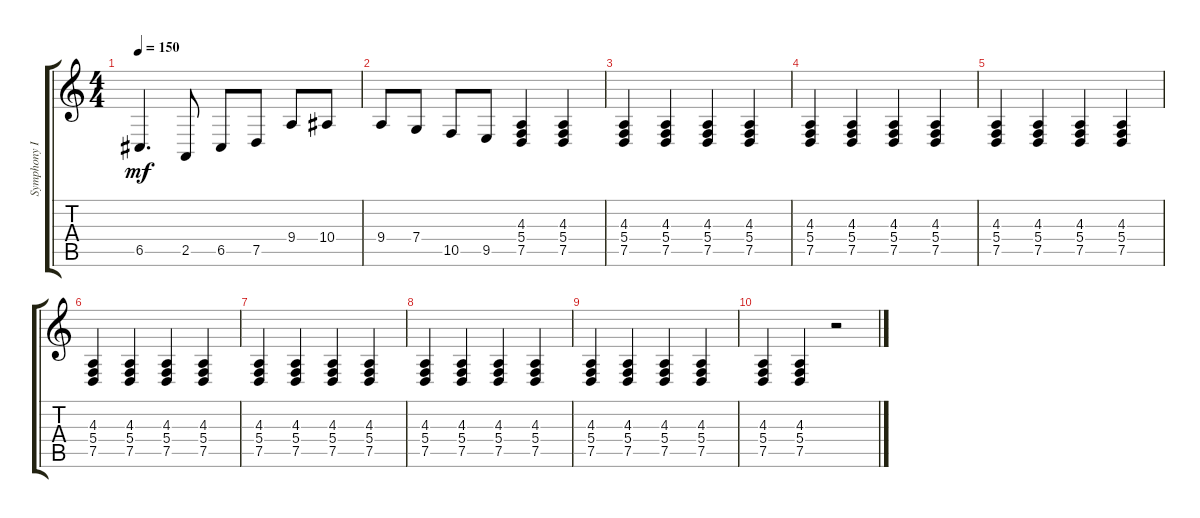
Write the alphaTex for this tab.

\track ("Symphony II" "Symphony I") {instrument tuba}
\staff {score tabs}
\tuning (D4 A3 F3 C3 G2 C2) {hide}
\ts (4 4)
\tempo 150
\clef g2
\ks c
6.5.4{d dy mf} 2.5.8 6.5.8 7.5.8 9.4.8 10.4.8 |
9.4.8 7.4.8 10.5.8 9.5.8 (4.3 5.4 7.5).4{volume 11 instrument pizzicatostrings} (4.3 5.4 7.5).4 |
(4.3 5.4 7.5).4 (4.3 5.4 7.5).4 (4.3 5.4 7.5).4 (4.3 5.4 7.5).4 |
(4.3 5.4 7.5).4 (4.3 5.4 7.5).4 (4.3 5.4 7.5).4 (4.3 5.4 7.5).4 |
(4.3 5.4 7.5).4 (4.3 5.4 7.5).4 (4.3 5.4 7.5).4 (4.3 5.4 7.5).4 |
(4.3 5.4 7.5).4 (4.3 5.4 7.5).4 (4.3 5.4 7.5).4 (4.3 5.4 7.5).4 |
(4.3 5.4 7.5).4 (4.3 5.4 7.5).4 (4.3 5.4 7.5).4 (4.3 5.4 7.5).4 |
(4.3 5.4 7.5).4 (4.3 5.4 7.5).4 (4.3 5.4 7.5).4 (4.3 5.4 7.5).4 |
(4.3 5.4 7.5).4 (4.3 5.4 7.5).4 (4.3 5.4 7.5).4 (4.3 5.4 7.5).4 |
(4.3 5.4 7.5).4 (4.3 5.4 7.5).4 r.2
